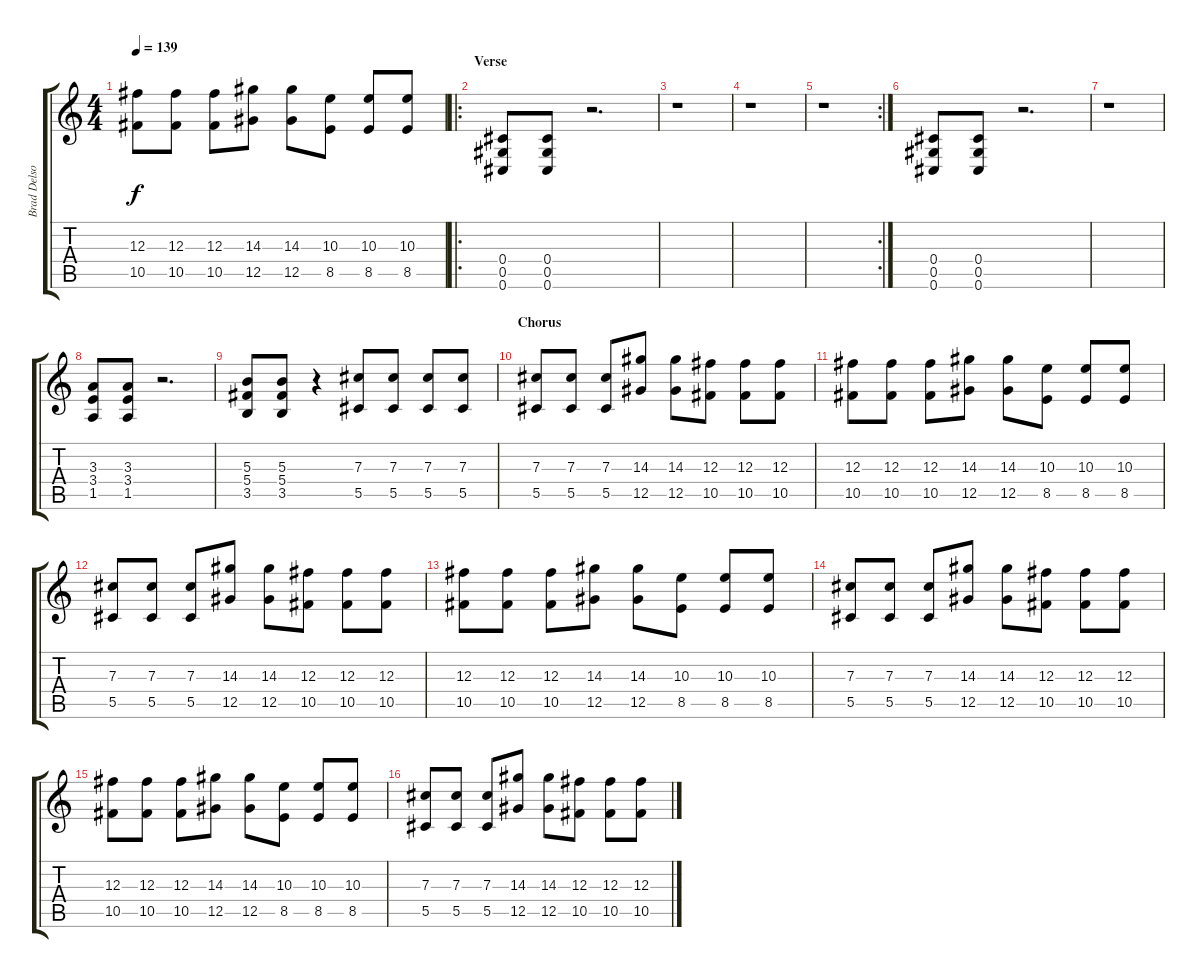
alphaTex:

\track ("Brad Delson" "Brad Delso") {instrument distortionguitar}
\staff {score tabs}
\tuning (Eb4 Bb3 Gb3 Db3 Ab2 Db2) {hide}
\ts (4 4)
\tempo 139
\clef g2
\ks c
(12.3 10.5).8{dy f} (12.3 10.5).8 (12.3 10.5).8 (14.3 12.5).8 (14.3 12.5).8 (10.3 8.5).8 (10.3 8.5).8 (10.3 8.5).8 |
\ro
\section ("" "Verse")
(0.4 0.5 0.6).8 (0.4 0.5 0.6).8 r.2{d} |
r.1 |
r.1 |
\rc 2
r.1 |
(0.4 0.5 0.6).8 (0.4 0.5 0.6).8 r.2{d} |
r.1 |
(3.3 3.4 1.5).8 (3.3 3.4 1.5).8 r.2{d} |
(5.3 5.4 3.5).8 (5.3 5.4 3.5).8 r.4 (7.3 5.5).8 (7.3 5.5).8 (7.3 5.5).8 (7.3 5.5).8 |
\section ("" "Chorus")
(7.3 5.5).8 (7.3 5.5).8 (7.3 5.5).8 (14.3 12.5).8 (14.3 12.5).8 (12.3 10.5).8 (12.3 10.5).8 (12.3 10.5).8 |
(12.3 10.5).8 (12.3 10.5).8 (12.3 10.5).8 (14.3 12.5).8 (14.3 12.5).8 (10.3 8.5).8 (10.3 8.5).8 (10.3 8.5).8 |
(7.3 5.5).8 (7.3 5.5).8 (7.3 5.5).8 (14.3 12.5).8 (14.3 12.5).8 (12.3 10.5).8 (12.3 10.5).8 (12.3 10.5).8 |
(12.3 10.5).8 (12.3 10.5).8 (12.3 10.5).8 (14.3 12.5).8 (14.3 12.5).8 (10.3 8.5).8 (10.3 8.5).8 (10.3 8.5).8 |
(7.3 5.5).8 (7.3 5.5).8 (7.3 5.5).8 (14.3 12.5).8 (14.3 12.5).8 (12.3 10.5).8 (12.3 10.5).8 (12.3 10.5).8 |
(12.3 10.5).8 (12.3 10.5).8 (12.3 10.5).8 (14.3 12.5).8 (14.3 12.5).8 (10.3 8.5).8 (10.3 8.5).8 (10.3 8.5).8 |
(7.3 5.5).8 (7.3 5.5).8 (7.3 5.5).8 (14.3 12.5).8 (14.3 12.5).8 (12.3 10.5).8 (12.3 10.5).8 (12.3 10.5).8
